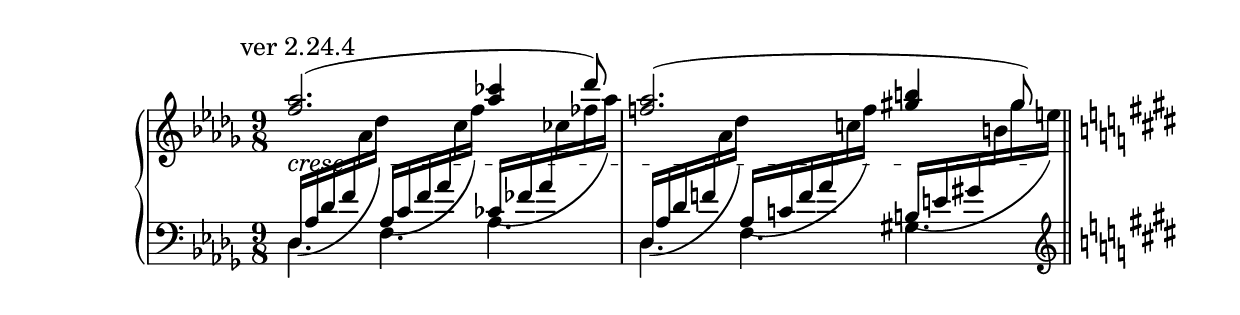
\version "2.12.3"
\include "english.ly"
cu = {\stemDown\change Staff="upper" }
cl = {\stemUp\change Staff="lower" }
\score {
  \new PianoStaff
  <<
    \override PianoStaff.PhrasingSlur #'height-limit = #5 
    #(set-accidental-style 'piano 'PianoStaff)
    \time 9/8
    \new Staff="upper" 
    <<  
      \mark\markup\smaller {
        #(ly:export
        (format "ver ~a"
        (lilypond-version)
        ))
      }
      \relative c''{  
        \key df \major
        \stemUp\slurUp
        \crescTextCresc
        <f af>2.(\< <af cf>4 df8) |
        <f, af>2.( <gs b>4 gs8) |\bar"||"
        \key cs \minor
        s1*0\!
      } 
    >> 
    \new Staff="lower" 
    <<
      \relative c {
        \phrasingSlurDown\dynamicUp
        \key df \major
        \clef bass \cl df16\( af' df f\cu af df\)\cl
        %{%} af,\( c f af\cu c f\)\cl  cf,\( ff af\cu cf ff af\)\cl |
        df,,,16\( af' df f\cu af df\)\cl
        %{ %} af,\( c f af\cu c f\)\cl b,,\( e gs\cu b gs' e\)\cl |
        \clef treble 
        \key cs \minor
      } \\ {
        \mergeDifferentlyDottedOn
        df4. f af | \noBreak
        df4. f gs | 
      }
    >>
  >>
}
